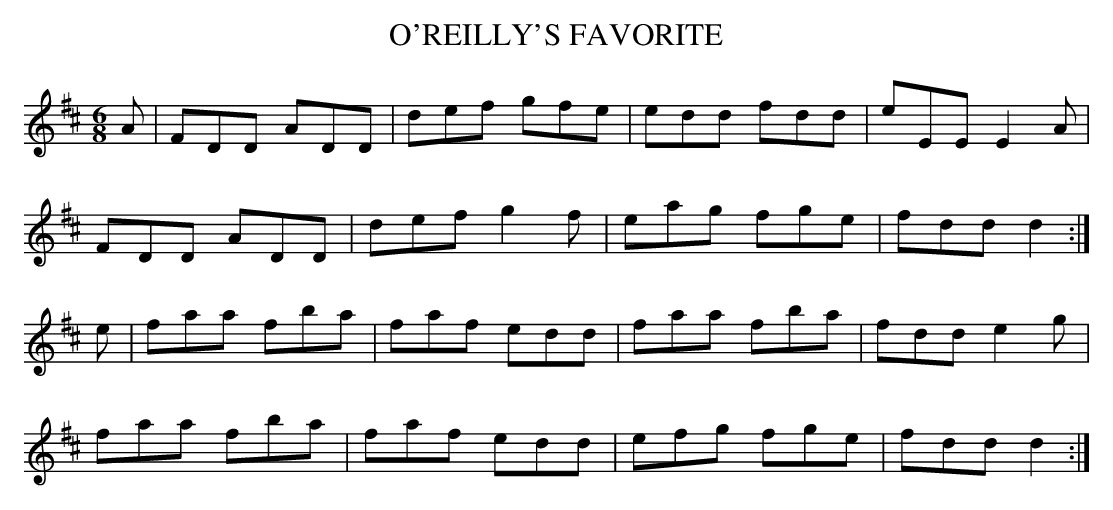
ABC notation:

X:1
T:O'REILLY'S FAVORITE
M:6/8
L:1/8
K:D
A|FDD ADD|def gfe|edd fdd|eEE E2A|
FDD ADD|def g2f|eag fge|fdd d2:|
e|faa fba|faf edd|faa fba|fdd e2g|
faa fba|faf edd|efg fge|fdd d2:|
